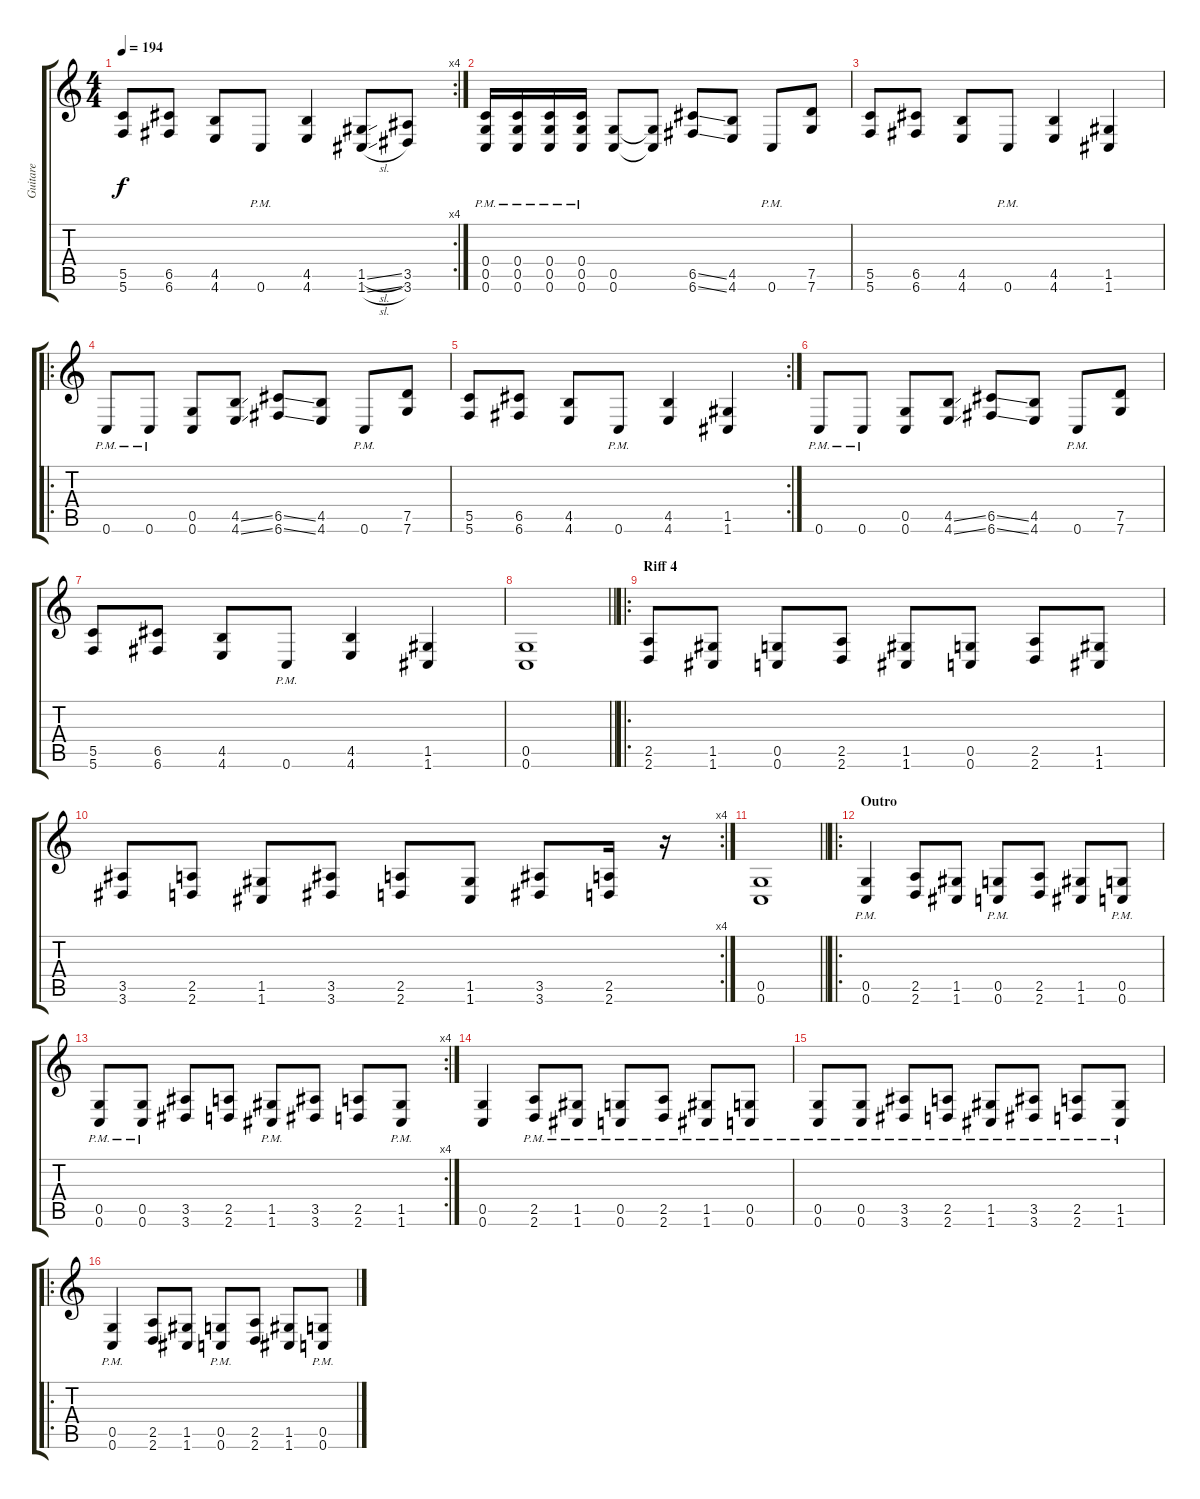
\track ("Guitare" "Guitare") {instrument distortionguitar}
\staff {score tabs}
\tuning (D4 A3 F3 C3 G2 C2) {hide}
\rc 4
\ts (4 4)
\tempo 194
\clef g2
\ks c
(5.5 5.6).8{dy f} (6.5 6.6).8 (4.5 4.6).8 0.6{pm}.8 (4.5 4.6).4 (1.5{sl} 1.6{sl}).8 (3.5 3.6).8 |
(0.4{pm} 0.5{pm} 0.6{pm}).16 (0.4{pm} 0.5{pm} 0.6{pm}).16 (0.4{pm} 0.5{pm} 0.6{pm}).16 (0.4{pm} 0.5{pm} 0.6{pm}).16 (0.5 0.6).8 (0.5{t} 0.6{t}).8 (6.5{ss} 6.6{ss}).8 (4.5 4.6).8 0.6{pm}.8 (7.5 7.6).8 |
(5.5 5.6).8 (6.5 6.6).8 (4.5 4.6).8 0.6{pm}.8 (4.5 4.6).4 (1.5 1.6).4 |
\ro
0.6{pm}.8 0.6{pm}.8 (0.5 0.6).8 (4.5{ss} 4.6{ss}).8 (6.5{ss} 6.6{ss}).8 (4.5 4.6).8 0.6{pm}.8 (7.5 7.6).8 |
\rc 2
(5.5 5.6).8 (6.5 6.6).8 (4.5 4.6).8 0.6{pm}.8 (4.5 4.6).4 (1.5 1.6).4 |
0.6{pm}.8 0.6{pm}.8 (0.5 0.6).8 (4.5{ss} 4.6{ss}).8 (6.5{ss} 6.6{ss}).8 (4.5 4.6).8 0.6{pm}.8 (7.5 7.6).8 |
(5.5 5.6).8 (6.5 6.6).8 (4.5 4.6).8 0.6{pm}.8 (4.5 4.6).4 (1.5 1.6).4 |
\barLineRight lightlight
(0.5 0.6).1 |
\ro
\section ("" "Riff 4")
(2.5 2.6).8 (1.5 1.6).8 (0.5 0.6).8 (2.5 2.6).8 (1.5 1.6).8 (0.5 0.6).8 (2.5 2.6).8 (1.5 1.6).8 |
\rc 4
(3.5 3.6).8 (2.5 2.6).8 (1.5 1.6).8 (3.5 3.6).8 (2.5 2.6).8 (1.5 1.6).8 (3.5 3.6).8 (2.5 2.6).16 r.16 |
\barLineRight lightlight
(0.5 0.6).1 |
\ro
\section ("" "Outro")
(0.5{pm} 0.6).4 (2.5 2.6).8 (1.5 1.6).8 (0.5{pm} 0.6{pm}).8 (2.5 2.6).8 (1.5 1.6).8 (0.5{pm} 0.6{pm}).8 |
\rc 4
(0.5{pm} 0.6{pm}).8 (0.5{pm} 0.6{pm}).8 (3.5 3.6).8 (2.5 2.6).8 (1.5{pm} 1.6{pm}).8 (3.5 3.6).8 (2.5 2.6).8 (1.5{pm} 1.6{pm}).8 |
(0.5 0.6).4 (2.5{pm} 2.6{pm}).8 (1.5{pm} 1.6{pm}).8 (0.5{pm} 0.6{pm}).8 (2.5{pm} 2.6{pm}).8 (1.5{pm} 1.6{pm}).8 (0.5{pm} 0.6{pm}).8 |
(0.5{pm} 0.6{pm}).8 (0.5{pm} 0.6{pm}).8 (3.5{pm} 3.6{pm}).8 (2.5{pm} 2.6{pm}).8 (1.5{pm} 1.6{pm}).8 (3.5{pm} 3.6{pm}).8 (2.5{pm} 2.6{pm}).8 (1.5{pm} 1.6{pm}).8 |
\ro
(0.5{pm} 0.6).4 (2.5 2.6).8 (1.5 1.6).8 (0.5{pm} 0.6{pm}).8 (2.5 2.6).8 (1.5 1.6).8 (0.5{pm} 0.6{pm}).8
